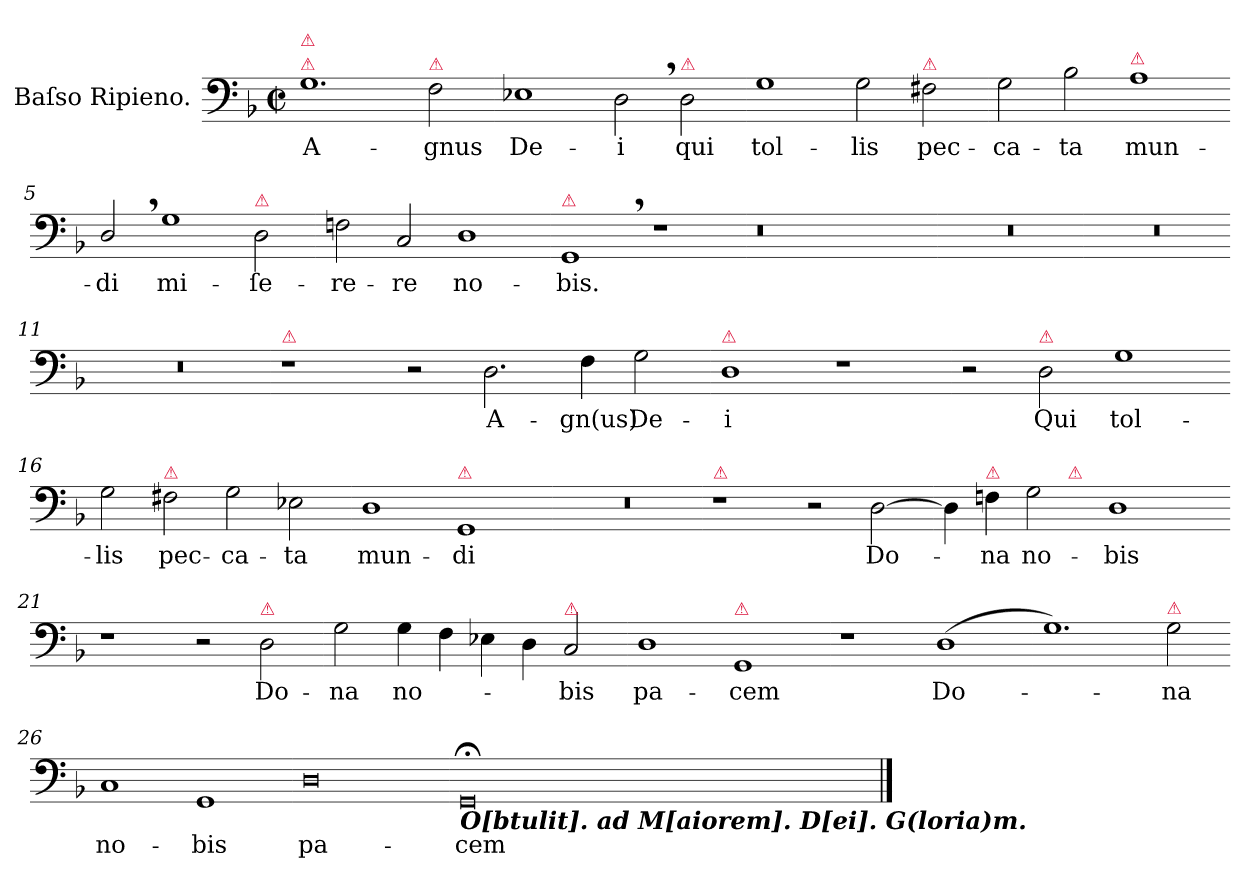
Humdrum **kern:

**kern	**text
*part1	*part1
*staff1	*staff1
*I"Baſso Ripieno.	*
*clefF4	*
*k[b-]	*
*M2/1	*
*met(c|)	*
=1	=1
!LO:TX:a:color=crimson:t=⚠	!
!LO:TX:a:color=crimson:t=⚠	!
1.G	A-
!LO:TX:a:color=crimson:t=⚠	!
2F\	-gnus
=2-	=2-
1E-X	De-
2D,\	-i
!LO:TX:a:color=crimson:t=⚠	!
2D\	qui
=3-	=3-
1G	tol-
2G\	-lis
!LO:TX:a:color=crimson:t=⚠	!
2F#X\	pec-
=4-	=4-
2G\	-ca-
2B-\	-ta
!LO:TX:a:color=crimson:t=⚠	!
1A	mun-
=5-	=5-
2D,/	-di
1G	mi-
!LO:TX:a:color=crimson:t=⚠	!
2D\	-ſe-
=6-	=6-
2Fn\	-re-
2C/	-re
1D	no-
=7-	=7-
!LO:TX:a:color=crimson:t=⚠	!
1GG,	-bis.
1r	.
=8-	=8-
0.r	.
=9-	=9-
0r	.
=10-	=10-
0r	.
=11-	=11-
0r	.
=12-	=12-
!LO:TX:a:color=crimson:t=⚠	!
1r	.
=13-	=13-
2r	.
2.D\	A-
4F\	-gn(us)
2G\	De-
=14-	=14-
!LO:TX:a:color=crimson:t=⚠	!
1D	-i
1r	.
=15-	=15-
2r	.
!LO:TX:a:color=crimson:t=⚠	!
2D\	Qui
1G	tol-
=16-	=16-
2G\	-lis
!LO:TX:a:color=crimson:t=⚠	!
2F#X\	pec-
2G\	-ca-
2E-X\	-ta
=17-	=17-
1D	mun-
!LO:TX:a:color=crimson:t=⚠	!
1GG	-di
=18-	=18-
0r	.
=19-	=19-
!LO:TX:a:color=crimson:t=⚠	!
1r	.
2r	.
[2D\	Do-
=20-	=20-
*^	*
4D\]	2.ryy	.
!LO:TX:a:color=crimson:t=⚠	!	!
4Fn\	.	-na
2G\	.	no-
!	!LO:TX:a:color=crimson:t=⚠	!
.	1ryy	.
1D	.	-bis
.	4ryy	.
*v	*v	*
=21-	=21-
1r	.
2r	.
!LO:TX:a:color=crimson:t=⚠	!
2D\	Do-
=22-	=22-
2G\	-na
4G\	no-
4F\	.
4E-X\	.
4D\	.
!LO:TX:a:color=crimson:t=⚠	!
2C/	-bis
=23-	=23-
1D	pa-
!LO:TX:a:color=crimson:t=⚠	!
1GG	-cem
=24-	=24-
1r	.
(>1D	Do-
=25-	=25-
1.G)	.
!LO:TX:a:color=crimson:t=⚠	!
2G\	-na
=26-	=26-
1C	no-
1GG	-bis
=27-	=27-
0D	pa-
=28-	=28-
!LO:TX:b:Bi:t=O[btulit]. ad M[aiorem]. D[ei]. G(loria)m.	!
0GG;<	-cem
==	==
*-	*-
